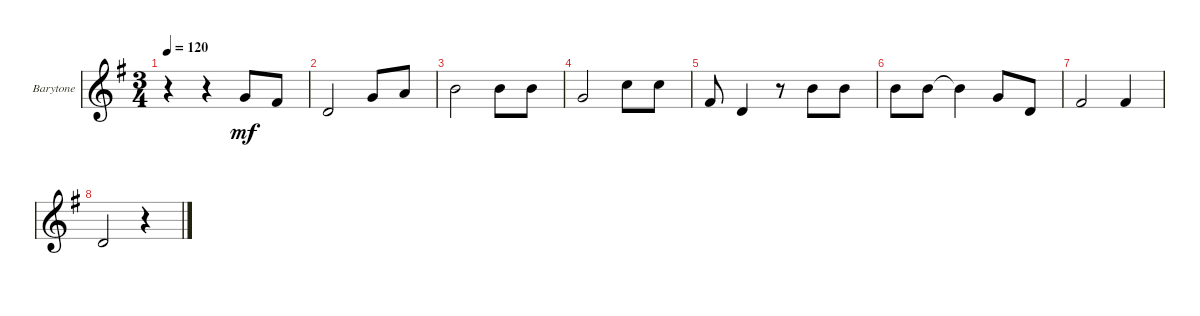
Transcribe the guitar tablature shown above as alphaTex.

\defaultSystemsLayout 4
\bracketExtendMode groupsimilarinstruments
\firstSystemTrackNameOrientation horizontal
\otherSystemsTrackNameOrientation horizontal
\track ("Barytone" "Barytone") {mute instrument acousticguitarsteel}
\staff {score}
\tuning (E4 B3 G3 D3 A2 E2)
\ts (3 4)
\tempo 120
\clef g2
\ks g
r.4{dy mf instrument acousticguitarsteel} r.4 0.3.8{lyrics (0 "") lyrics (1 "") lyrics (2 "") lyrics (3 "") lyrics (4 "")} 4.4.8{lyrics (0 "") lyrics (1 "") lyrics (2 "") lyrics (3 "") lyrics (4 "")} |
0.4.2{lyrics (0 "") lyrics (1 "") lyrics (2 "") lyrics (3 "") lyrics (4 "")} 0.3.8{lyrics (0 "") lyrics (1 "") lyrics (2 "") lyrics (3 "") lyrics (4 "")} 2.3.8{lyrics (0 "") lyrics (1 "") lyrics (2 "") lyrics (3 "") lyrics (4 "")} |
0.2.2{lyrics (0 "") lyrics (1 "") lyrics (2 "") lyrics (3 "") lyrics (4 "")} 0.2.8{lyrics (0 "") lyrics (1 "") lyrics (2 "") lyrics (3 "") lyrics (4 "")} 0.2.8{lyrics (0 "") lyrics (1 "") lyrics (2 "") lyrics (3 "") lyrics (4 "")} |
0.3.2{lyrics (0 "") lyrics (1 "") lyrics (2 "") lyrics (3 "") lyrics (4 "")} 1.2.8{lyrics (0 "") lyrics (1 "") lyrics (2 "") lyrics (3 "") lyrics (4 "")} 1.2.8{lyrics (0 "") lyrics (1 "") lyrics (2 "") lyrics (3 "") lyrics (4 "")} |
4.4.8 0.4.4{lyrics (0 "") lyrics (1 "") lyrics (2 "") lyrics (3 "") lyrics (4 "")} r.8 0.2.8{lyrics (0 "") lyrics (1 "") lyrics (2 "") lyrics (3 "") lyrics (4 "")} 0.2.8{lyrics (0 "") lyrics (1 "") lyrics (2 "") lyrics (3 "") lyrics (4 "")} |
0.2.8{lyrics (0 "") lyrics (1 "") lyrics (2 "") lyrics (3 "") lyrics (4 "")} 0.2.8{lyrics (0 "") lyrics (1 "") lyrics (2 "") lyrics (3 "") lyrics (4 "")} 0.2{t}.4{lyrics (0 "") lyrics (1 "") lyrics (2 "") lyrics (3 "") lyrics (4 "")} 0.3.8{lyrics (0 "") lyrics (1 "") lyrics (2 "") lyrics (3 "") lyrics (4 "")} 0.4.8{lyrics (0 "") lyrics (1 "") lyrics (2 "") lyrics (3 "") lyrics (4 "")} |
4.4.2{lyrics (0 "") lyrics (1 "") lyrics (2 "") lyrics (3 "") lyrics (4 "")} 4.4.4{lyrics (0 "") lyrics (1 "") lyrics (2 "") lyrics (3 "") lyrics (4 "")} |
0.4.2{lyrics (0 "") lyrics (1 "") lyrics (2 "") lyrics (3 "") lyrics (4 "")} r.4
